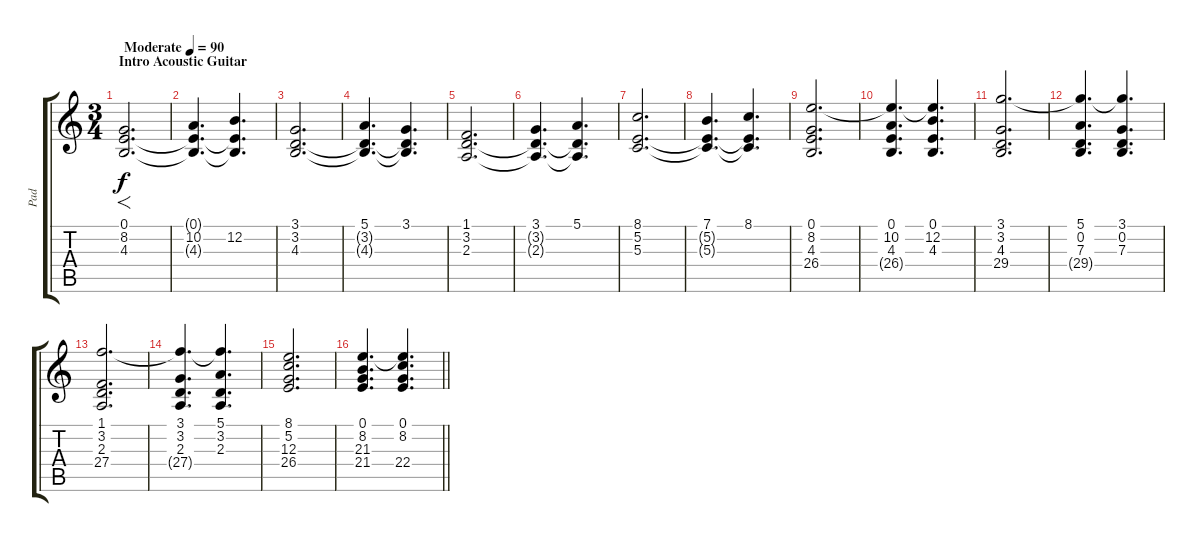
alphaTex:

\track ("Pad" "Pad") {instrument pad2warm}
\staff {score tabs}
\tuning (E4 B3 G3 D3 A2 E2) {hide}
\ts (3 4)
\section ("" "Intro Acoustic Guitar")
\tempo (90 "Moderate")
\clef g2
\ks c
(0.1 8.2 4.3).2{f d dy f instrument pad2warm} |
(0.1{t} 10.2 4.3{t}).4{d} (0.1{t} 12.2 4.3{t}).4{d} |
(3.1 3.2 4.3).2{d} |
(5.1 3.2{t} 4.3{t}).4{d} (3.1 3.2{t} 4.3{t}).4{d} |
(1.1 3.2 2.3).2{d} |
(3.1 3.2{t} 2.3{t}).4{d} (5.1 3.2{t} 2.3{t}).4{d} |
(8.1 5.2 5.3).2{d} |
(7.1 5.2{t} 5.3{t}).4{d} (8.1 5.2{t} 5.3{t}).4{d} |
(0.1 8.2 4.3 26.4).2{d} |
(0.1 10.2 4.3 26.4{t}).4{d} (0.1 12.2 4.3 26.4{t}).4{d} |
(3.1 3.2 4.3 29.4).2{d} |
(5.1 0.2 7.3 29.4{t}).4{d} (3.1 0.2 7.3 29.4{t}).4{d} |
(1.1 3.2 2.3 27.4).2{d} |
(3.1 3.2 2.3 27.4{t}).4{d} (5.1 3.2 2.3 27.4{t}).4{d} |
(8.1 5.2 12.3 26.4).2{d} |
\barLineRight lightlight
(0.1 8.2 21.3 21.4).4{d} (0.1 8.2 21.3{t} 22.4).4{d}
